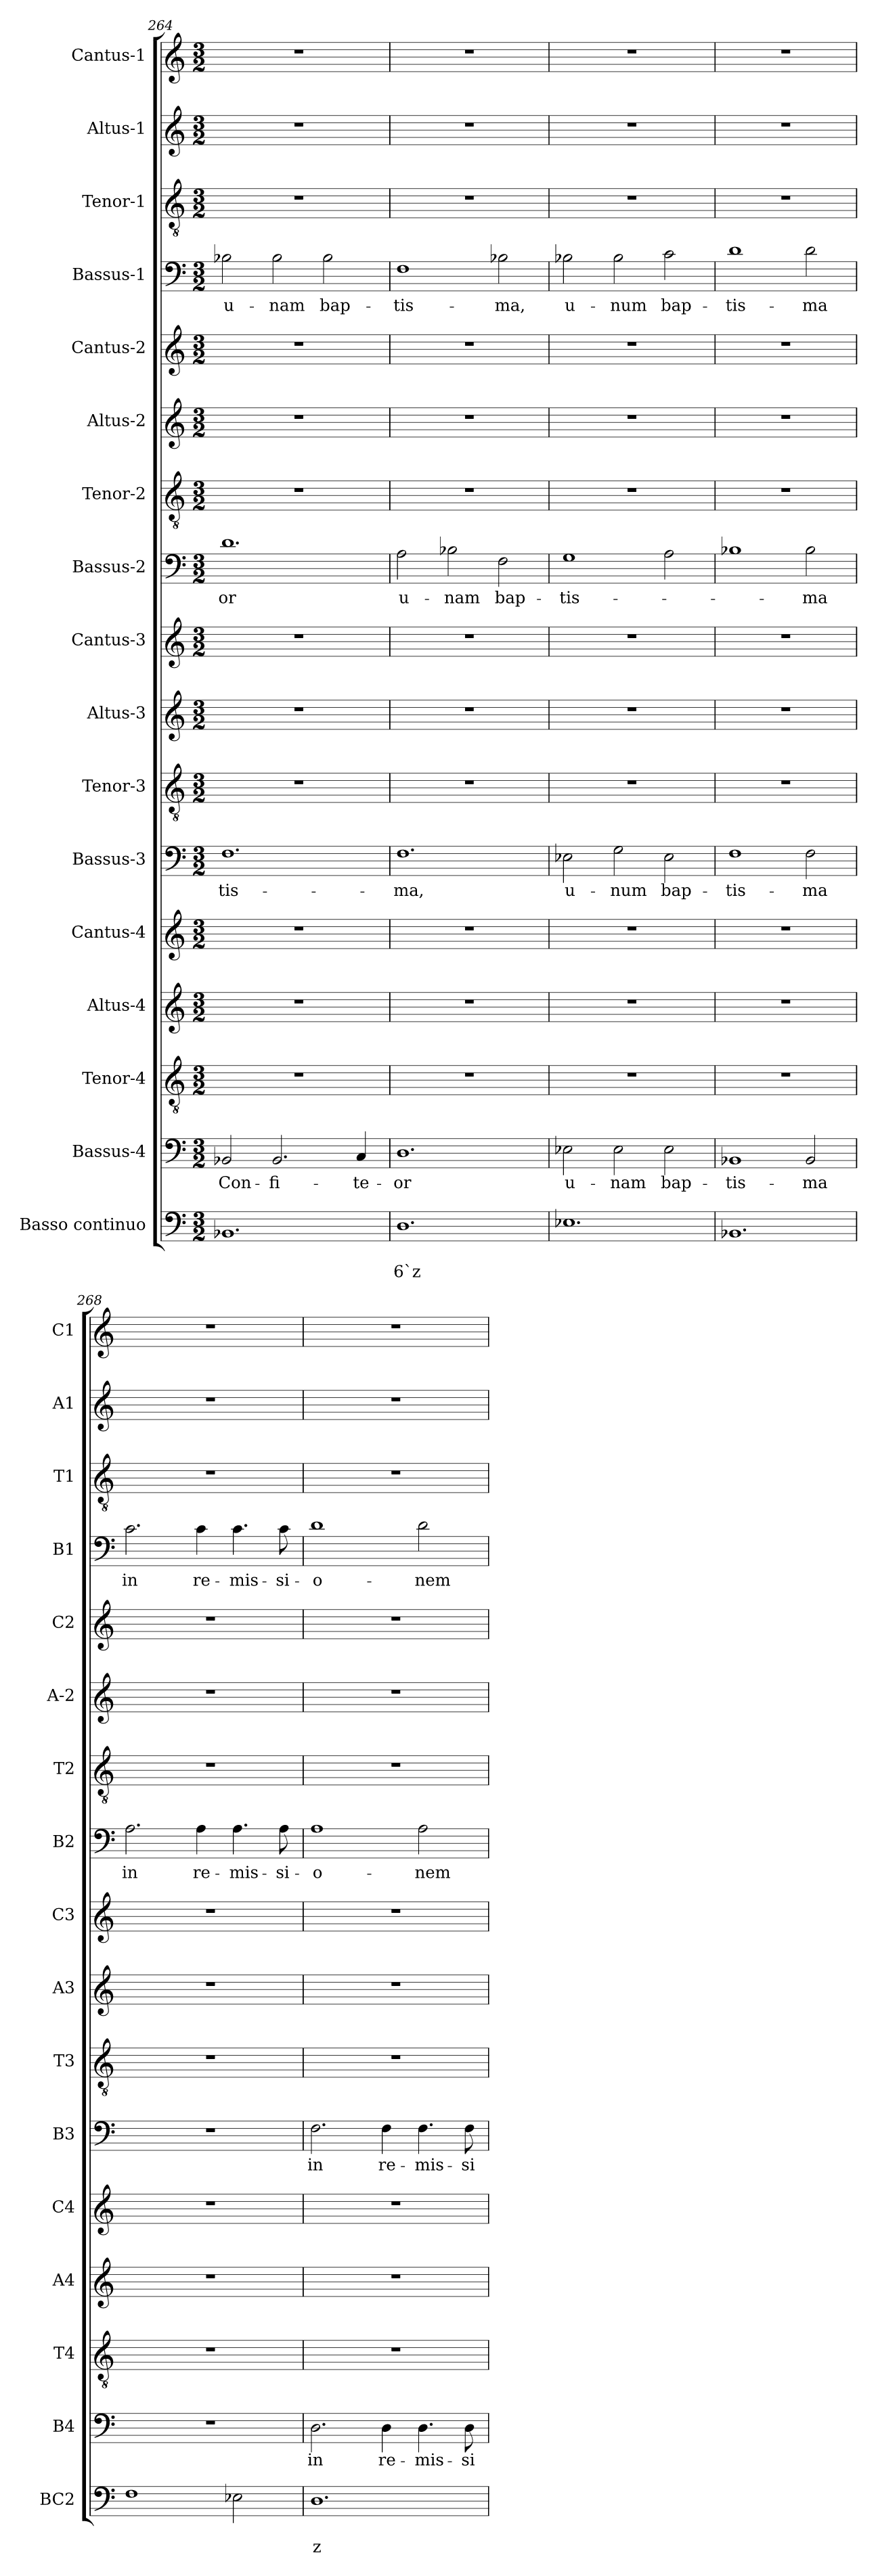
**kern	**text	**text	**kern	**text	**kern	**kern	**kern	**kern	**text	**kern	**kern	**kern	**kern	**text	**kern	**kern	**kern	**kern	**text	**kern	**kern	**kern
*part17	*part17	*part17	*part16	*part16	*part15	*part14	*part13	*part12	*part12	*part11	*part10	*part9	*part8	*part8	*part7	*part6	*part5	*part4	*part4	*part3	*part2	*part1
*staff17	*staff17	*staff17	*staff16	*staff16	*staff15	*staff14	*staff13	*staff12	*staff12	*staff11	*staff10	*staff9	*staff8	*staff8	*staff7	*staff6	*staff5	*staff4	*staff4	*staff3	*staff2	*staff1
*I"Basso continuo	*	*	*I"Bassus-4	*	*I"Tenor-4	*I"Altus-4	*I"Cantus-4	*I"Bassus-3	*	*I"Tenor-3	*I"Altus-3	*I"Cantus-3	*I"Bassus-2	*	*I"Tenor-2	*I"Altus-2	*I"Cantus-2	*I"Bassus-1	*	*I"Tenor-1	*I"Altus-1	*I"Cantus-1
*I'BC2	*	*	*I'B4	*	*I'T4	*I'A4	*I'C4	*I'B3	*	*I'T3	*I'A3	*I'C3	*I'B2	*	*I'T2	*I'A-2	*I'C2	*I'B1	*	*I'T1	*I'A1	*I'C1
*clefF4	*	*	*clefF4	*	*clefGv2	*clefG2	*clefG2	*clefF4	*	*clefGv2	*clefG2	*clefG2	*clefF4	*	*clefGv2	*clefG2	*clefG2	*clefF4	*	*clefGv2	*clefG2	*clefG2
*k[]	*	*	*k[]	*	*k[]	*k[]	*k[]	*k[]	*	*k[]	*k[]	*k[]	*k[]	*	*k[]	*k[]	*k[]	*k[]	*	*k[]	*k[]	*k[]
*C:	*	*	*C:	*	*C:	*C:	*C:	*C:	*	*C:	*C:	*C:	*C:	*	*C:	*C:	*C:	*C:	*	*C:	*C:	*C:
*M3/2	*	*	*M3/2	*	*M3/2	*M3/2	*M3/2	*M3/2	*	*M3/2	*M3/2	*M3/2	*M3/2	*	*M3/2	*M3/2	*M3/2	*M3/2	*	*M3/2	*M3/2	*M3/2
=264	=264	=264	=264	=264	=264	=264	=264	=264	=264	=264	=264	=264	=264	=264	=264	=264	=264	=264	=264	=264	=264	=264
!	!	!	!	!LO:LY:b	!	!	!	!	!LO:LY:b	!	!	!	!	!LO:LY:b	!	!	!	!	!LO:LY:b	!	!	!
1.BB-X	.	.	2BB-X/	Con-	1.r	1.r	1.r	1.F	-tis-	1.r	1.r	1.r	1.d	-or	1.r	1.r	1.r	2B-X\	u-	1.r	1.r	1.r
!	!	!	!	!LO:LY:b	!	!	!	!	!	!	!	!	!	!	!	!	!	!	!LO:LY:b	!	!	!
.	.	.	2.BB-/	-fi-	.	.	.	.	.	.	.	.	.	.	.	.	.	2B-\	-nam	.	.	.
!	!	!	!	!	!	!	!	!	!	!	!	!	!	!	!	!	!	!	!LO:LY:b	!	!	!
.	.	.	.	.	.	.	.	.	.	.	.	.	.	.	.	.	.	2B-\	bap-	.	.	.
!	!	!	!	!LO:LY:b	!	!	!	!	!	!	!	!	!	!	!	!	!	!	!	!	!	!
.	.	.	4C/	-te-	.	.	.	.	.	.	.	.	.	.	.	.	.	.	.	.	.	.
=265	=265	=265	=265	=265	=265	=265	=265	=265	=265	=265	=265	=265	=265	=265	=265	=265	=265	=265	=265	=265	=265	=265
!	!	!LO:LY:b	!	!LO:LY:b	!	!	!	!	!LO:LY:b	!	!	!	!	!LO:LY:b	!	!	!	!	!LO:LY:b	!	!	!
1.D	.	6`z	1.D	-or	1.r	1.r	1.r	1.F	-ma,	1.r	1.r	1.r	2A\	u-	1.r	1.r	1.r	1F	-tis-	1.r	1.r	1.r
!	!	!	!	!	!	!	!	!	!	!	!	!	!	!LO:LY:b	!	!	!	!	!	!	!	!
.	.	.	.	.	.	.	.	.	.	.	.	.	2B-X\	-nam	.	.	.	.	.	.	.	.
!	!	!	!	!	!	!	!	!	!	!	!	!	!	!LO:LY:b	!	!	!	!	!LO:LY:b	!	!	!
.	.	.	.	.	.	.	.	.	.	.	.	.	2F\	bap-	.	.	.	2B-X\	-ma,	.	.	.
=266	=266	=266	=266	=266	=266	=266	=266	=266	=266	=266	=266	=266	=266	=266	=266	=266	=266	=266	=266	=266	=266	=266
!	!	!	!	!LO:LY:b	!	!	!	!	!LO:LY:b	!	!	!	!	!LO:LY:b	!	!	!	!	!LO:LY:b	!	!	!
1.E-X	.	.	2E-X\	u-	1.r	1.r	1.r	2E-X\	u-	1.r	1.r	1.r	1G	-tis-	1.r	1.r	1.r	2B-X\	u-	1.r	1.r	1.r
!	!	!	!	!LO:LY:b	!	!	!	!	!LO:LY:b	!	!	!	!	!	!	!	!	!	!LO:LY:b	!	!	!
.	.	.	2E-\	-nam	.	.	.	2G\	-num	.	.	.	.	.	.	.	.	2B-\	-num	.	.	.
!	!	!	!	!LO:LY:b	!	!	!	!	!LO:LY:b	!	!	!	!	!	!	!	!	!	!LO:LY:b	!	!	!
.	.	.	2E-\	bap-	.	.	.	2E-\	bap-	.	.	.	2A\	.	.	.	.	2c\	bap-	.	.	.
!!LO:LB:g=z
=267	=267	=267	=267	=267	=267	=267	=267	=267	=267	=267	=267	=267	=267	=267	=267	=267	=267	=267	=267	=267	=267	=267
!	!	!	!	!LO:LY:b	!	!	!	!	!LO:LY:b	!	!	!	!	!	!	!	!	!	!LO:LY:b	!	!	!
1.BB-X	.	.	1BB-X	-tis-	1.r	1.r	1.r	1F	-tis-	1.r	1.r	1.r	1B-X	.	1.r	1.r	1.r	1d	-tis-	1.r	1.r	1.r
!	!	!	!	!LO:LY:b	!	!	!	!	!LO:LY:b	!	!	!	!	!LO:LY:b	!	!	!	!	!LO:LY:b	!	!	!
.	.	.	2BB-/	-ma	.	.	.	2F\	-ma	.	.	.	2B-\	-ma	.	.	.	2d\	-ma	.	.	.
=268	=268	=268	=268	=268	=268	=268	=268	=268	=268	=268	=268	=268	=268	=268	=268	=268	=268	=268	=268	=268	=268	=268
!	!	!	!	!	!	!	!	!	!	!	!	!	!	!LO:LY:b	!	!	!	!	!LO:LY:b	!	!	!
1F	.	.	1.r	.	1.r	1.r	1.r	1.r	.	1.r	1.r	1.r	2.A\	in	1.r	1.r	1.r	2.c\	in	1.r	1.r	1.r
!	!	!	!	!	!	!	!	!	!	!	!	!	!	!LO:LY:b	!	!	!	!	!LO:LY:b	!	!	!
.	.	.	.	.	.	.	.	.	.	.	.	.	4A\	re-	.	.	.	4c\	re-	.	.	.
!	!	!	!	!	!	!	!	!	!	!	!	!	!	!LO:LY:b	!	!	!	!	!LO:LY:b	!	!	!
2E-X\	.	.	.	.	.	.	.	.	.	.	.	.	4.A\	-mis-	.	.	.	4.c\	-mis-	.	.	.
!	!	!	!	!	!	!	!	!	!	!	!	!	!	!LO:LY:b	!	!	!	!	!LO:LY:b	!	!	!
.	.	.	.	.	.	.	.	.	.	.	.	.	8A\	-si-	.	.	.	8c\	-si-	.	.	.
=269	=269	=269	=269	=269	=269	=269	=269	=269	=269	=269	=269	=269	=269	=269	=269	=269	=269	=269	=269	=269	=269	=269
!	!	!LO:LY:b	!	!LO:LY:b	!	!	!	!	!LO:LY:b	!	!	!	!	!LO:LY:b	!	!	!	!	!LO:LY:b	!	!	!
1.D	.	z	2.D\	in	1.r	1.r	1.r	2.F\	in	1.r	1.r	1.r	1A	-o-	1.r	1.r	1.r	1d	-o-	1.r	1.r	1.r
!	!	!	!	!LO:LY:b	!	!	!	!	!LO:LY:b	!	!	!	!	!	!	!	!	!	!	!	!	!
.	.	.	4D\	re-	.	.	.	4F\	re-	.	.	.	.	.	.	.	.	.	.	.	.	.
!	!	!	!	!LO:LY:b	!	!	!	!	!LO:LY:b	!	!	!	!	!LO:LY:b	!	!	!	!	!LO:LY:b	!	!	!
.	.	.	4.D\	-mis-	.	.	.	4.F\	-mis-	.	.	.	2A\	-nem	.	.	.	2d\	-nem	.	.	.
!	!	!	!	!LO:LY:b	!	!	!	!	!LO:LY:b	!	!	!	!	!	!	!	!	!	!	!	!	!
.	.	.	8D\	-si-	.	.	.	8F\	-si-	.	.	.	.	.	.	.	.	.	.	.	.	.
=	=	=	=	=	=	=	=	=	=	=	=	=	=	=	=	=	=	=	=	=	=	=
*-	*-	*-	*-	*-	*-	*-	*-	*-	*-	*-	*-	*-	*-	*-	*-	*-	*-	*-	*-	*-	*-	*-
